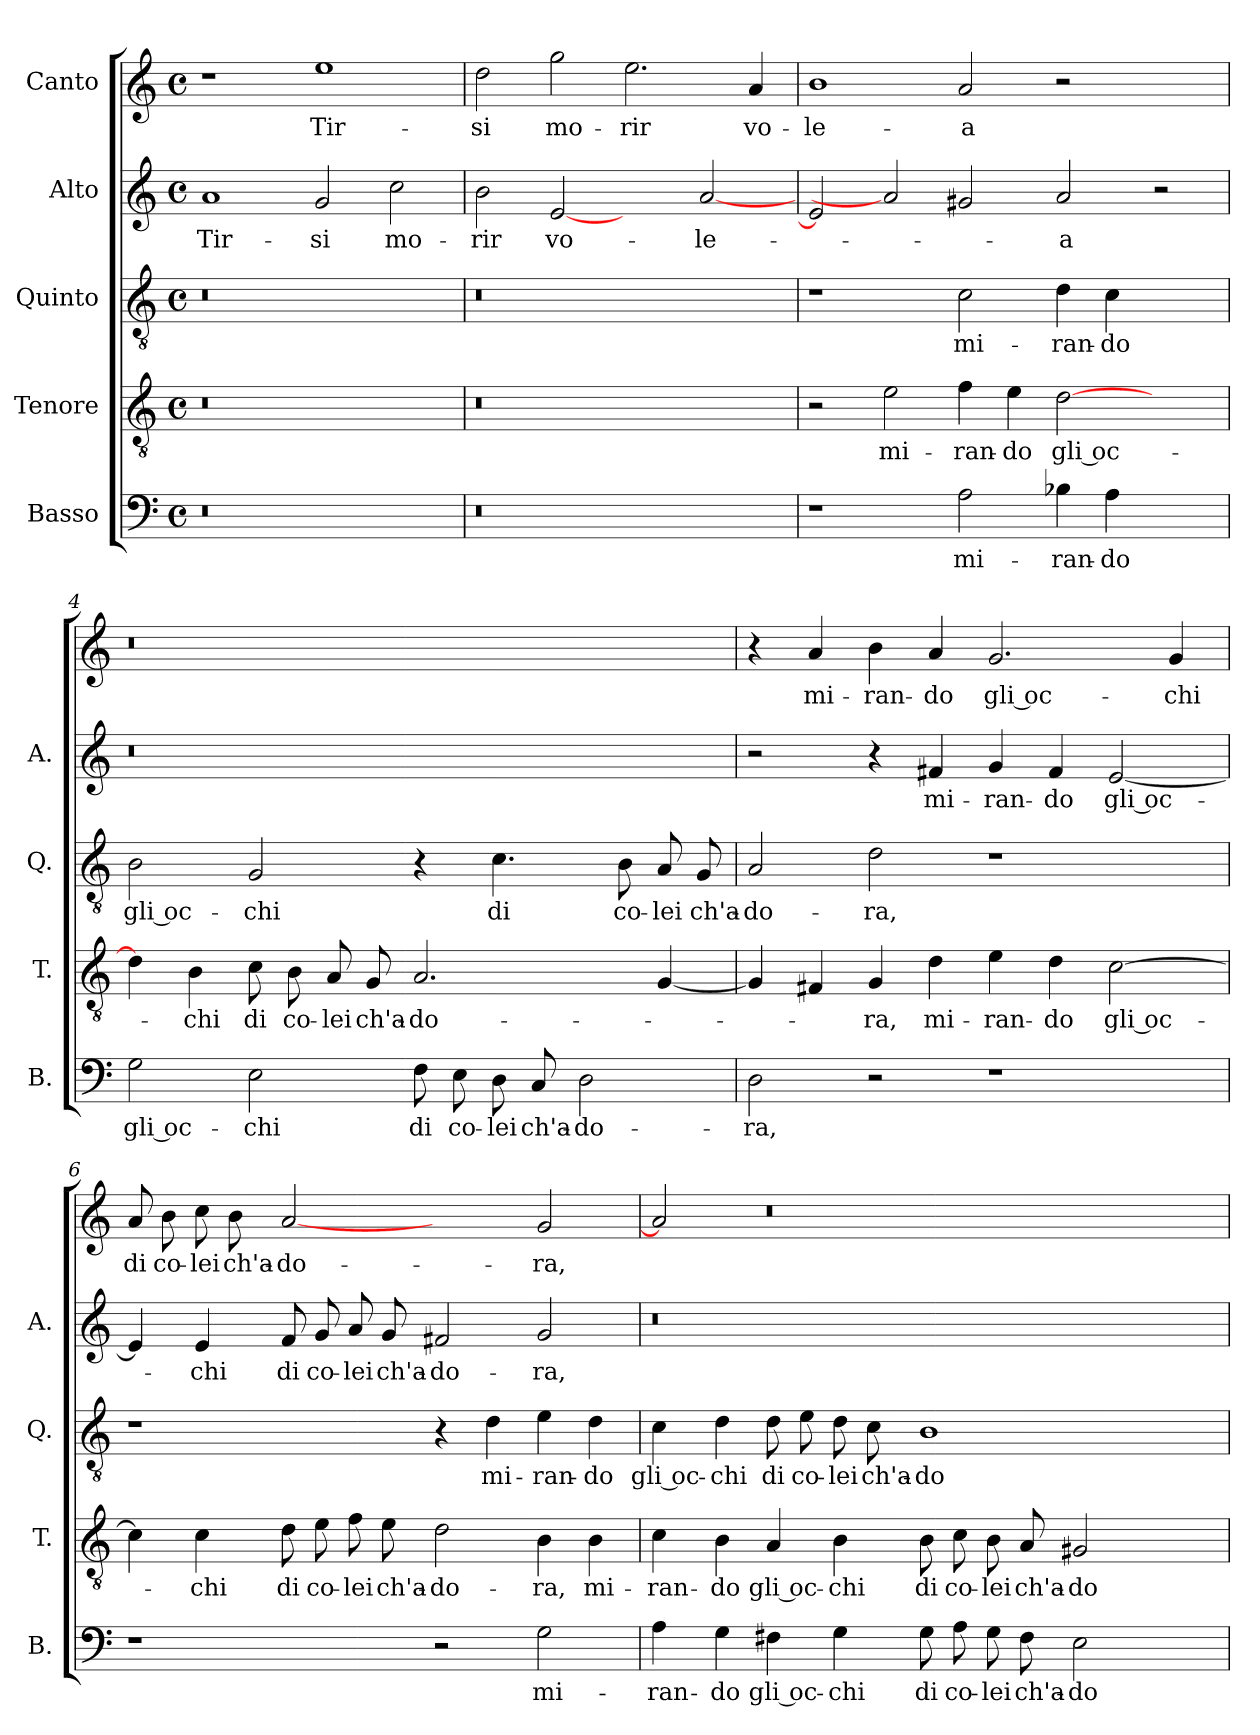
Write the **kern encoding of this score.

**kern	**text	**kern	**text	**kern	**text	**kern	**text	**kern	**text
*part5	*part5	*part4	*part4	*part3	*part3	*part2	*part2	*part1	*part1
*staff5	*staff5	*staff4	*staff4	*staff3	*staff3	*staff2	*staff2	*staff1	*staff1
*I"Basso	*	*I"Tenore	*	*I"Quinto	*	*I"Alto	*	*I"Canto	*
*I'B.	*	*I'T.	*	*I'Q.	*	*I'A.	*	*	*
*clefF4	*	*clefGv2	*	*clefGv2	*	*clefG2	*	*clefG2	*
*k[]	*	*k[]	*	*k[]	*	*k[]	*	*k[]	*
*C:	*	*C:	*	*C:	*	*C:	*	*C:	*
*M4/4	*	*M4/4	*	*M4/4	*	*M4/4	*	*M4/4	*
*met(c)	*	*met(c)	*	*met(c)	*	*met(c)	*	*met(c)	*
=1	=1	=1	=1	=1	=1	=1	=1	=1	=1
!LO:N:vis=0	!	!LO:N:vis=0	!	!LO:N:vis=0	!	!	!	!	!
1r	.	1r	.	1r	.	1a/	Tir-	1r	.
1ryy	.	1ryy	.	1ryy	.	2g/	-si	1ee\	Tir-
.	.	.	.	.	.	2cc\	mo-	.	.
=2	=2	=2	=2	=2	=2	=2	=2	=2	=2
!LO:N:vis=0	!	!LO:N:vis=0	!	!LO:N:vis=0	!	!	!	!	!
1r	.	1r	.	1r	.	2b\	-rir	2dd\	-si
.	.	.	.	.	.	[2e/	vo-	2gg\	mo-
1ryy	.	1ryy	.	1ryy	.	2ryy	.	2.ee\	-rir
.	.	.	.	.	.	[2a/	-le-	.	.
.	.	.	.	.	.	.	.	4a/	vo-
=3	=3	=3	=3	=3	=3	=3	=3	=3	=3
1r	.	2r	.	1r	.	2e/]	.	1b\	-le-
.	.	2e\	mi-	.	.	2a/]	.	.	.
2A\	mi-	4f\	-ran-	2c\	mi-	2g#X/	.	2a/	-a
.	.	4e\	-do	.	.	.	.	.	.
4B-X\	-ran-	[2d\	gli oc-	4d\	-ran-	2a/	-a	2r	.
4A\	-do	.	.	4c\	-do	.	.	.	.
2ryy	.	2ryy	.	2ryy	.	2r	.	2ryy	.
=4	=4	=4	=4	=4	=4	=4	=4	=4	=4
!	!	!	!	!	!	!LO:N:vis=0	!	!LO:N:vis=0	!
2G\	gli oc-	4d\]	.	2B\	gli oc-	1r	.	1r	.
.	.	4B\	-chi	.	.	.	.	.	.
2E\	-chi	8c\	di	2G/	-chi	.	.	.	.
.	.	8B\	co-	.	.	.	.	.	.
.	.	8A/	-lei	.	.	.	.	.	.
.	.	8G/	ch'a-	.	.	.	.	.	.
8F\	di	2.A/	-do-	4r	.	1ryy	.	1ryy	.
8E\	co-	.	.	.	.	.	.	.	.
8D\	-lei	.	.	4.c\	di	.	.	.	.
8C/	ch'a-	.	.	.	.	.	.	.	.
2D\	-do-	.	.	.	.	.	.	.	.
.	.	.	.	8B\	co-	.	.	.	.
.	.	[4G/	.	8A/	-lei	.	.	.	.
.	.	.	.	8G/	ch'a-	.	.	.	.
=5	=5	=5	=5	=5	=5	=5	=5	=5	=5
2D\	-ra,	4G/]	.	2A/	-do-	2r	.	4r	.
.	.	4F#X/	.	.	.	.	.	4a/	mi-
2r	.	4G/	-ra,	2d\	-ra,	4r	.	4b\	-ran-
.	.	4d\	mi-	.	.	4f#X/	mi-	4a/	-do
1r	.	4e\	-ran-	1r	.	4g/	-ran-	2.g/	gli oc-
.	.	4d\	-do	.	.	4f#/	-do	.	.
.	.	[2c\	gli oc-	.	.	[2e/	gli oc-	.	.
.	.	.	.	.	.	.	.	4g/	-chi
=6	=6	=6	=6	=6	=6	=6	=6	=6	=6
1r	.	4c\]	.	1r	.	4e/]	.	8a/	di
.	.	.	.	.	.	.	.	8b\	co-
.	.	4c\	-chi	.	.	4e/	-chi	8cc\	-lei
.	.	.	.	.	.	.	.	8b\	ch'a-
.	.	8d\	di	.	.	8f/	di	[2a/	-do-
.	.	8e\	co-	.	.	8g/	co-	.	.
.	.	8f\	-lei	.	.	8a/	-lei	.	.
.	.	8e\	ch'a-	.	.	8g/	ch'a-	.	.
2r	.	2d\	-do-	4r	.	2f#X/	-do-	2ryy	.
.	.	.	.	4d\	mi-	.	.	.	.
2G\	mi-	4B\	-ra,	4e\	-ran-	2g/	-ra,	2g/	-ra,
.	.	4B\	mi-	4d\	-do	.	.	.	.
=7	=7	=7	=7	=7	=7	=7	=7	=7	=7
!	!	!	!	!	!	!LO:N:vis=0	!	!	!
4A\	-ran-	4c\	-ran-	4c\	gli oc-	1r	.	2a/]	.
4G\	-do	4B\	-do	4d\	-chi	.	.	.	.
!	!	!	!	!	!	!	!	!LO:N:vis=0	!
4F#X\	gli oc-	4A/	gli oc-	8d\	di	.	.	1r	.
.	.	.	.	8e\	co-	.	.	.	.
4G\	-chi	4B\	-chi	8d\	-lei	.	.	.	.
.	.	.	.	8c\	ch'a-	.	.	.	.
8G\	di	8B\	di	1B\	-do-	1ryy	.	.	.
8A\	co-	8c\	co-	.	.	.	.	.	.
8G\	-lei	8B\	-lei	.	.	.	.	.	.
8F#\	ch'a-	8A/	ch'a-	.	.	.	.	.	.
2E\	-do-	2G#X/	-do-	.	.	.	.	1ryy	.
2ryy	.	2ryy	.	2ryy	.	2ryy	.	.	.
=	=	=	=	=	=	=	=	=	=
*-	*-	*-	*-	*-	*-	*-	*-	*-	*-
